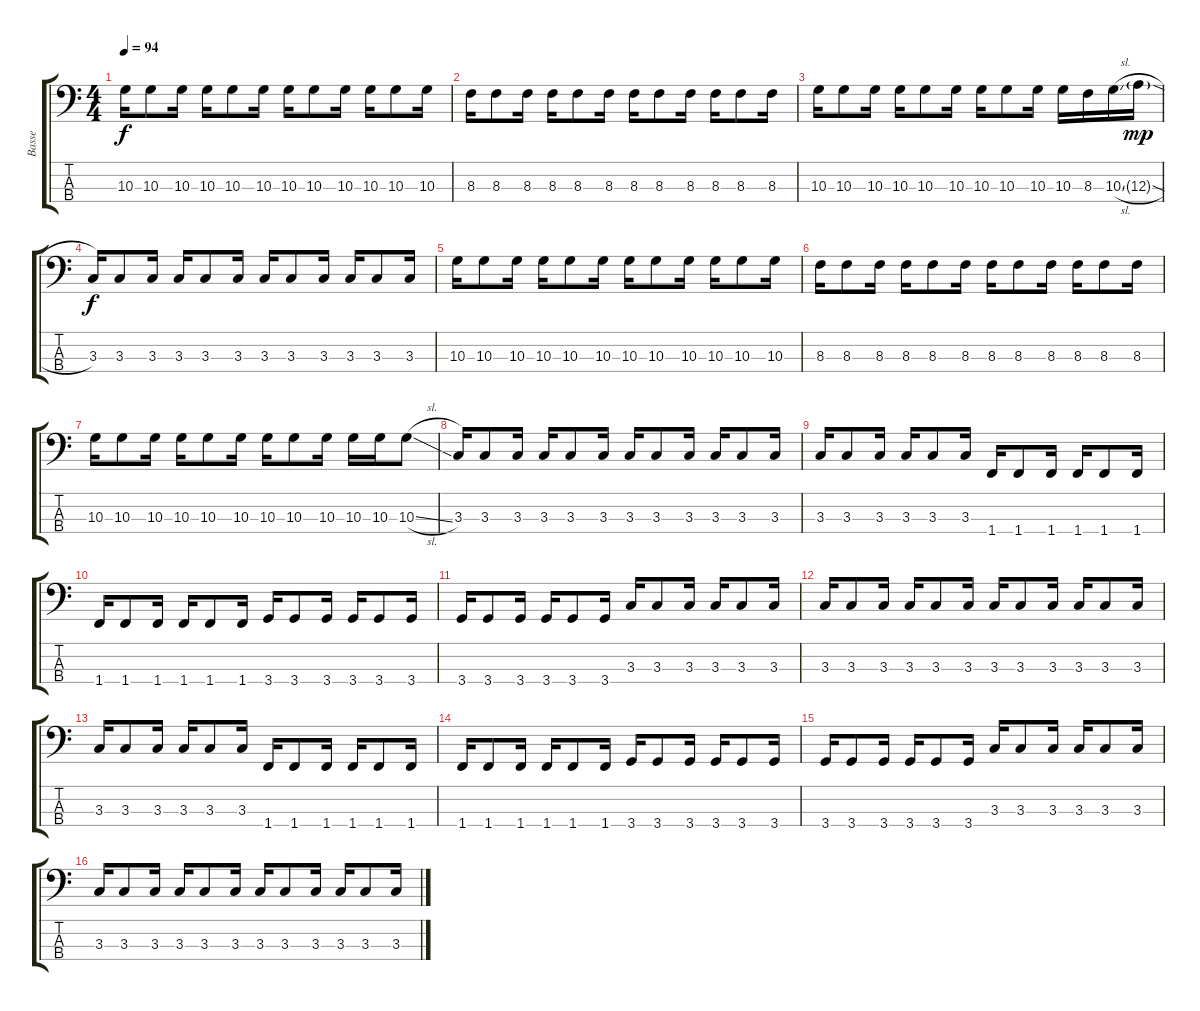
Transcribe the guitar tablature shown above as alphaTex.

\track ("Basse" "Basse") {instrument electricbassfinger}
\staff {score tabs}
\tuning (G2 D2 A1 E1) {hide}
\ts (4 4)
\tempo 94
\clef f4
\ks c
10.3.16{dy f} 10.3.8 10.3.16 10.3.16 10.3.8 10.3.16 10.3.16 10.3.8 10.3.16 10.3.16 10.3.8 10.3.16 |
8.3.16 8.3.8 8.3.16 8.3.16 8.3.8 8.3.16 8.3.16 8.3.8 8.3.16 8.3.16 8.3.8 8.3.16 |
10.3.16 10.3.8 10.3.16 10.3.16 10.3.8 10.3.16 10.3.16 10.3.8 10.3.16 10.3.16 8.3.16 10.3{sl}.16 12.3{sl g}.16{dy mp} |
3.3.16{dy f} 3.3.8 3.3.16 3.3.16 3.3.8 3.3.16 3.3.16 3.3.8 3.3.16 3.3.16 3.3.8 3.3.16 |
10.3.16 10.3.8 10.3.16 10.3.16 10.3.8 10.3.16 10.3.16 10.3.8 10.3.16 10.3.16 10.3.8 10.3.16 |
8.3.16 8.3.8 8.3.16 8.3.16 8.3.8 8.3.16 8.3.16 8.3.8 8.3.16 8.3.16 8.3.8 8.3.16 |
10.3.16 10.3.8 10.3.16 10.3.16 10.3.8 10.3.16 10.3.16 10.3.8 10.3.16 10.3.16 10.3.16 10.3{sl}.8 |
3.3.16 3.3.8 3.3.16 3.3.16 3.3.8 3.3.16 3.3.16 3.3.8 3.3.16 3.3.16 3.3.8 3.3.16 |
3.3.16 3.3.8 3.3.16 3.3.16 3.3.8 3.3.16 1.4.16 1.4.8 1.4.16 1.4.16 1.4.8 1.4.16 |
1.4.16 1.4.8 1.4.16 1.4.16 1.4.8 1.4.16 3.4.16 3.4.8 3.4.16 3.4.16 3.4.8 3.4.16 |
3.4.16 3.4.8 3.4.16 3.4.16 3.4.8 3.4.16 3.3.16 3.3.8 3.3.16 3.3.16 3.3.8 3.3.16 |
3.3.16 3.3.8 3.3.16 3.3.16 3.3.8 3.3.16 3.3.16 3.3.8 3.3.16 3.3.16 3.3.8 3.3.16 |
3.3.16 3.3.8 3.3.16 3.3.16 3.3.8 3.3.16 1.4.16 1.4.8 1.4.16 1.4.16 1.4.8 1.4.16 |
1.4.16 1.4.8 1.4.16 1.4.16 1.4.8 1.4.16 3.4.16 3.4.8 3.4.16 3.4.16 3.4.8 3.4.16 |
3.4.16 3.4.8 3.4.16 3.4.16 3.4.8 3.4.16 3.3.16 3.3.8 3.3.16 3.3.16 3.3.8 3.3.16 |
3.3.16 3.3.8 3.3.16 3.3.16 3.3.8 3.3.16 3.3.16 3.3.8 3.3.16 3.3.16 3.3.8 3.3.16
